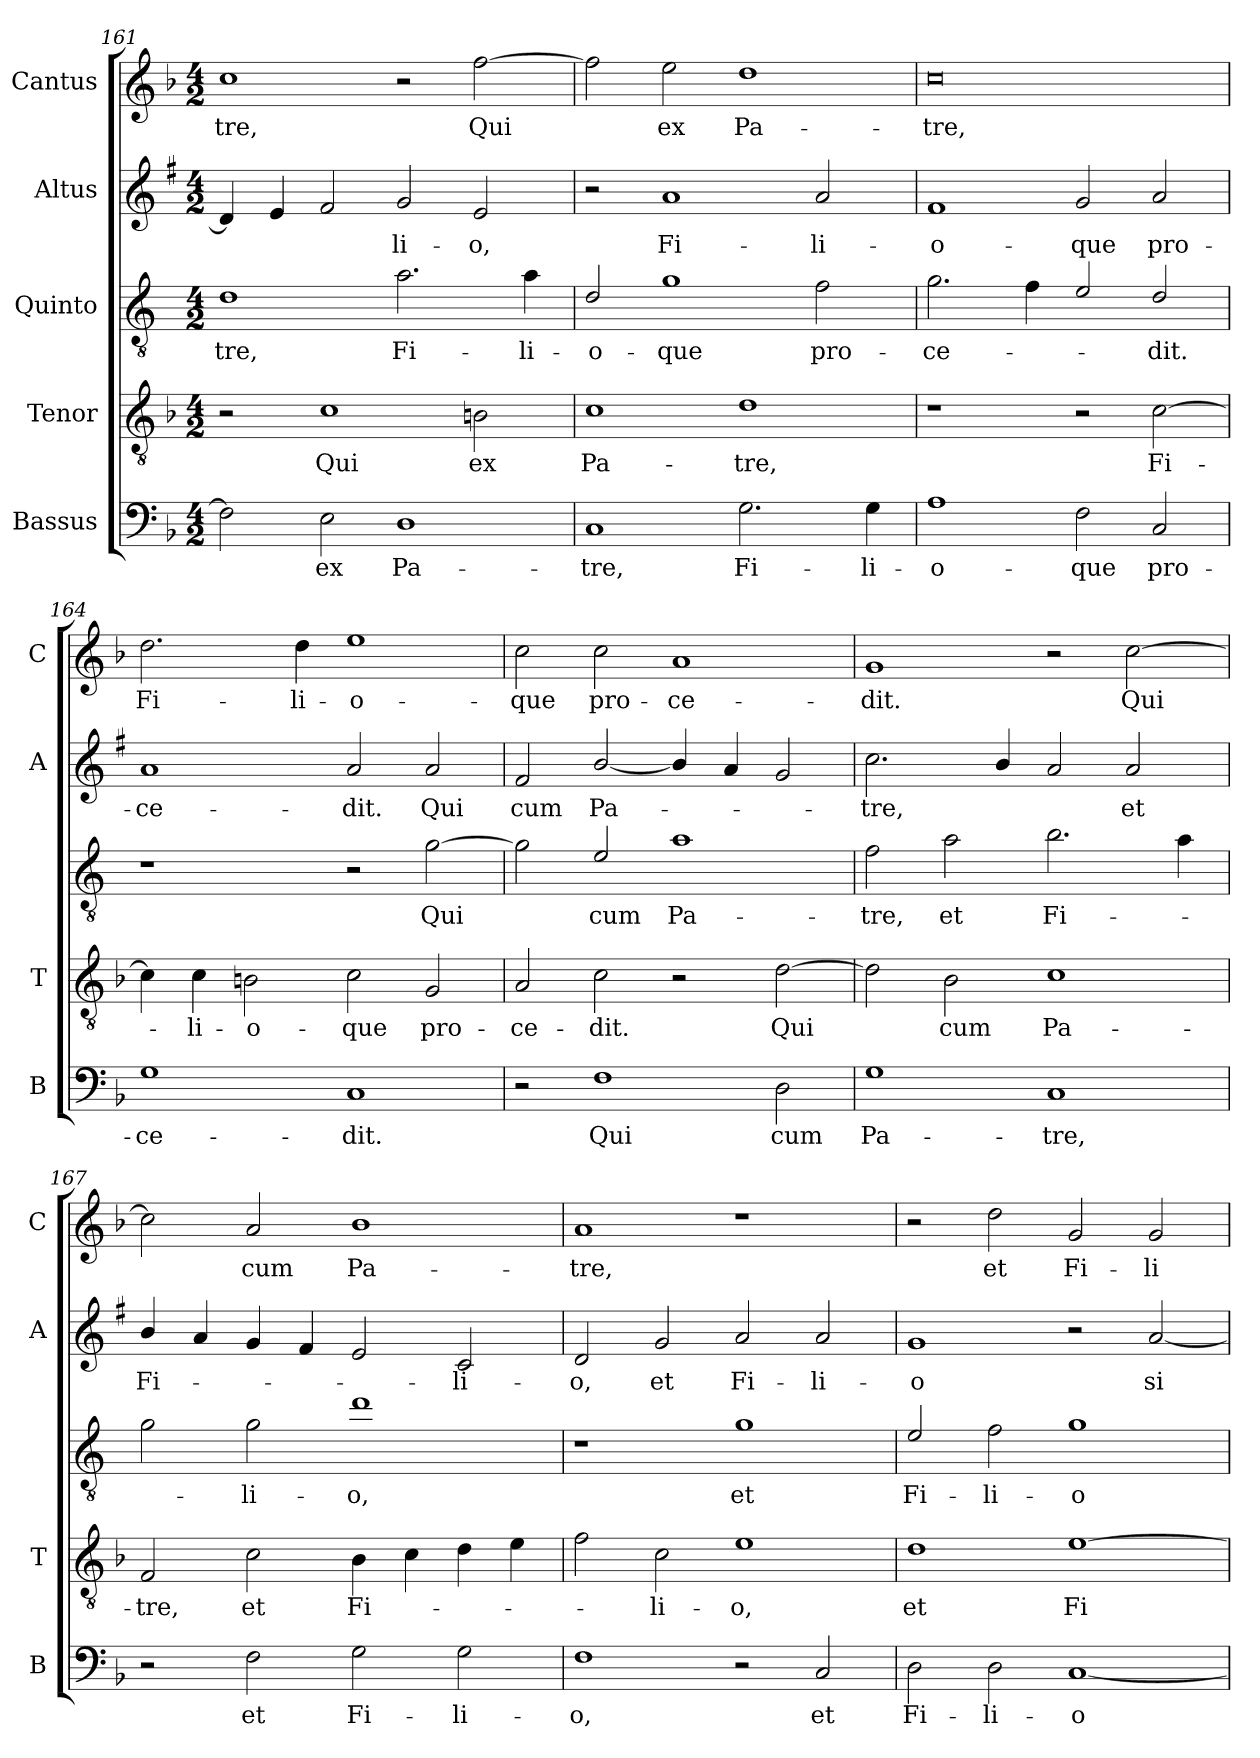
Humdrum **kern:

**kern	**text	**kern	**text	**kern	**text	**kern	**text	**kern	**text
*part5	*part5	*part4	*part4	*part3	*part3	*part2	*part2	*part1	*part1
*staff5	*staff5	*staff4	*staff4	*staff3	*staff3	*staff2	*staff2	*staff1	*staff1
*I"Bassus	*	*I"Tenor	*	*I"Quinto	*	*I"Altus	*	*I"Cantus	*
*I'B	*	*I'T	*	*	*	*I'A	*	*I'C	*
*clefF4	*	*clefGv2	*	*clefGv2	*	*clefG2	*	*clefG2	*
*	*	*	*	*ITrd4c7	*	*ITrd1c2	*	*	*
*k[b-]	*	*k[b-]	*	*k[b-]	*	*k[b-]	*	*k[b-]	*
*F:	*	*F:	*	*F:	*	*F:	*	*F:	*
*M4/2	*	*M4/2	*	*M4/2	*	*M4/2	*	*M4/2	*
=161	=161	=161	=161	=161	=161	=161	=161	=161	=161
!	!	!	!	!	!LO:LY:b	!	!	!	!LO:LY:b
2F\]	.	2r	.	1G	-tre,	4c/]	.	1cc	-tre,
.	.	.	.	.	.	4d/	.	.	.
!	!LO:LY:b	!	!LO:LY:b	!	!	!	!	!	!
2E\	ex	1c	Qui	.	.	2e/	.	.	.
!	!LO:LY:b	!	!	!	!LO:LY:b	!	!LO:LY:b	!	!
1D	Pa-	.	.	2.d\	Fi-	2f/	-li-	2r	.
!	!	!	!LO:LY:b	!	!	!	!LO:LY:b	!	!LO:LY:b
.	.	2Bn\	ex	.	.	2d/	-o,	[2ff\	Qui
!	!	!	!	!	!LO:LY:b	!	!	!	!
.	.	.	.	4d\	-li-	.	.	.	.
!!LO:PB:g=z
=162	=162	=162	=162	=162	=162	=162	=162	=162	=162
!	!LO:LY:b	!	!LO:LY:b	!	!LO:LY:b	!	!	!	!
1C	-tre,	1c	Pa-	2G/	-o-	2r	.	2ff\]	.
!	!	!	!	!	!LO:LY:b	!	!LO:LY:b	!	!LO:LY:b
.	.	.	.	1c	-que	1g	Fi-	2ee\	ex
!	!LO:LY:b	!	!LO:LY:b	!	!	!	!	!	!LO:LY:b
2.G\	Fi-	1d	-tre,	.	.	.	.	1dd	Pa-
!	!	!	!	!	!LO:LY:b	!	!LO:LY:b	!	!
.	.	.	.	2B-\	pro-	2g/	-li-	.	.
!	!LO:LY:b	!	!	!	!	!	!	!	!
4G\	-li-	.	.	.	.	.	.	.	.
=163	=163	=163	=163	=163	=163	=163	=163	=163	=163
!	!LO:LY:b	!	!	!	!LO:LY:b	!	!LO:LY:b	!	!LO:LY:b
1A	-o-	1r	.	2.c\	-ce-	1e	-o-	0cc	-tre,
.	.	.	.	4B-\	.	.	.	.	.
!	!LO:LY:b	!	!	!	!	!	!LO:LY:b	!	!
2F\	-que	2r	.	2A/	.	2f/	-que	.	.
!	!LO:LY:b	!	!LO:LY:b	!	!LO:LY:b	!	!LO:LY:b	!	!
2C/	pro-	[2c\	Fi-	2G/	-dit.	2g/	pro-	.	.
=164	=164	=164	=164	=164	=164	=164	=164	=164	=164
!	!LO:LY:b	!	!	!	!	!	!LO:LY:b	!	!LO:LY:b
1G	-ce-	4c\]	.	1r	.	1g	-ce-	2.dd\	Fi-
!	!	!	!LO:LY:b	!	!	!	!	!	!
.	.	4c\	-li-	.	.	.	.	.	.
!	!	!	!LO:LY:b	!	!	!	!	!	!
.	.	2Bn\	-o-	.	.	.	.	.	.
!	!	!	!	!	!	!	!	!	!LO:LY:b
.	.	.	.	.	.	.	.	4dd\	-li-
!	!LO:LY:b	!	!LO:LY:b	!	!	!	!LO:LY:b	!	!LO:LY:b
1C	-dit.	2c\	-que	2r	.	2g/	-dit.	1ee	-o-
!	!	!	!LO:LY:b	!	!LO:LY:b	!	!LO:LY:b	!	!
.	.	2G/	pro-	[2c\	Qui	2g/	Qui	.	.
=165	=165	=165	=165	=165	=165	=165	=165	=165	=165
!	!	!	!LO:LY:b	!	!	!	!LO:LY:b	!	!LO:LY:b
2r	.	2A/	-ce-	2c\]	.	2e/	cum	2cc\	-que
!	!LO:LY:b	!	!LO:LY:b	!	!LO:LY:b	!	!LO:LY:b	!	!LO:LY:b
1F	Qui	2c\	-dit.	2A/	cum	[2a/	Pa-	2cc\	pro-
!	!	!	!	!	!LO:LY:b	!	!	!	!LO:LY:b
.	.	2r	.	1d	Pa-	4a/]	.	1a	-ce-
.	.	.	.	.	.	4g/	.	.	.
!	!LO:LY:b	!	!LO:LY:b	!	!	!	!	!	!
2D\	cum	[2d\	Qui	.	.	2f/	.	.	.
=166	=166	=166	=166	=166	=166	=166	=166	=166	=166
!	!LO:LY:b	!	!	!	!LO:LY:b	!	!LO:LY:b	!	!LO:LY:b
1G	Pa-	2d\]	.	2B-\	-tre,	2.b-\	-tre,	1g	-dit.
!	!	!	!LO:LY:b	!	!LO:LY:b	!	!	!	!
.	.	2B-\	cum	2d\	et	.	.	.	.
.	.	.	.	.	.	4a/	.	.	.
!	!LO:LY:b	!	!LO:LY:b	!	!LO:LY:b	!	!	!	!
1C	-tre,	1c	Pa-	2.e\	Fi-	2g/	.	2r	.
!	!	!	!	!	!	!	!LO:LY:b	!	!LO:LY:b
.	.	.	.	.	.	2g/	et	[2cc\	Qui
.	.	.	.	4d\	.	.	.	.	.
=167	=167	=167	=167	=167	=167	=167	=167	=167	=167
!	!	!	!LO:LY:b	!	!	!	!LO:LY:b	!	!
2r	.	2F/	-tre,	2c\	.	4a/	Fi-	2cc\]	.
.	.	.	.	.	.	4g/	.	.	.
!	!LO:LY:b	!	!LO:LY:b	!	!LO:LY:b	!	!	!	!LO:LY:b
2F\	et	2c\	et	2c\	-li-	4f/	.	2a/	cum
.	.	.	.	.	.	4e/	.	.	.
!	!LO:LY:b	!	!LO:LY:b	!	!LO:LY:b	!	!	!	!LO:LY:b
2G\	Fi-	4B-\	Fi-	1g	-o,	2d/	.	1b-	Pa-
.	.	4c\	.	.	.	.	.	.	.
!	!LO:LY:b	!	!	!	!	!	!LO:LY:b	!	!
2G\	-li-	4d\	.	.	.	2B-/	-li-	.	.
.	.	4e\	.	.	.	.	.	.	.
!!LO:LB:g=z
=168	=168	=168	=168	=168	=168	=168	=168	=168	=168
!	!LO:LY:b	!	!	!	!	!	!LO:LY:b	!	!LO:LY:b
1F	-o,	2f\	.	1r	.	2c/	-o,	1a	-tre,
!	!	!	!LO:LY:b	!	!	!	!LO:LY:b	!	!
.	.	2c\	-li-	.	.	2f/	et	.	.
!	!	!	!LO:LY:b	!	!LO:LY:b	!	!LO:LY:b	!	!
2r	.	1e	-o,	1c	et	2g/	Fi-	1r	.
!	!LO:LY:b	!	!	!	!	!	!LO:LY:b	!	!
2C/	et	.	.	.	.	2g/	-li-	.	.
=169	=169	=169	=169	=169	=169	=169	=169	=169	=169
!	!LO:LY:b	!	!LO:LY:b	!	!LO:LY:b	!	!LO:LY:b	!	!
2D\	Fi-	1d	et	2A/	Fi-	1f	-o	2r	.
!	!LO:LY:b	!	!	!	!LO:LY:b	!	!	!	!LO:LY:b
2D\	-li-	.	.	2B-\	-li-	.	.	2dd\	et
!	!LO:LY:b	!	!LO:LY:b	!	!LO:LY:b	!	!	!	!LO:LY:b
[1C	-o	[1e	Fi-	1c	-o	2r	.	2g/	Fi-
!	!	!	!	!	!	!	!LO:LY:b	!	!LO:LY:b
.	.	.	.	.	.	[2g/	si-	2g/	-li-
=	=	=	=	=	=	=	=	=	=
*-	*-	*-	*-	*-	*-	*-	*-	*-	*-
